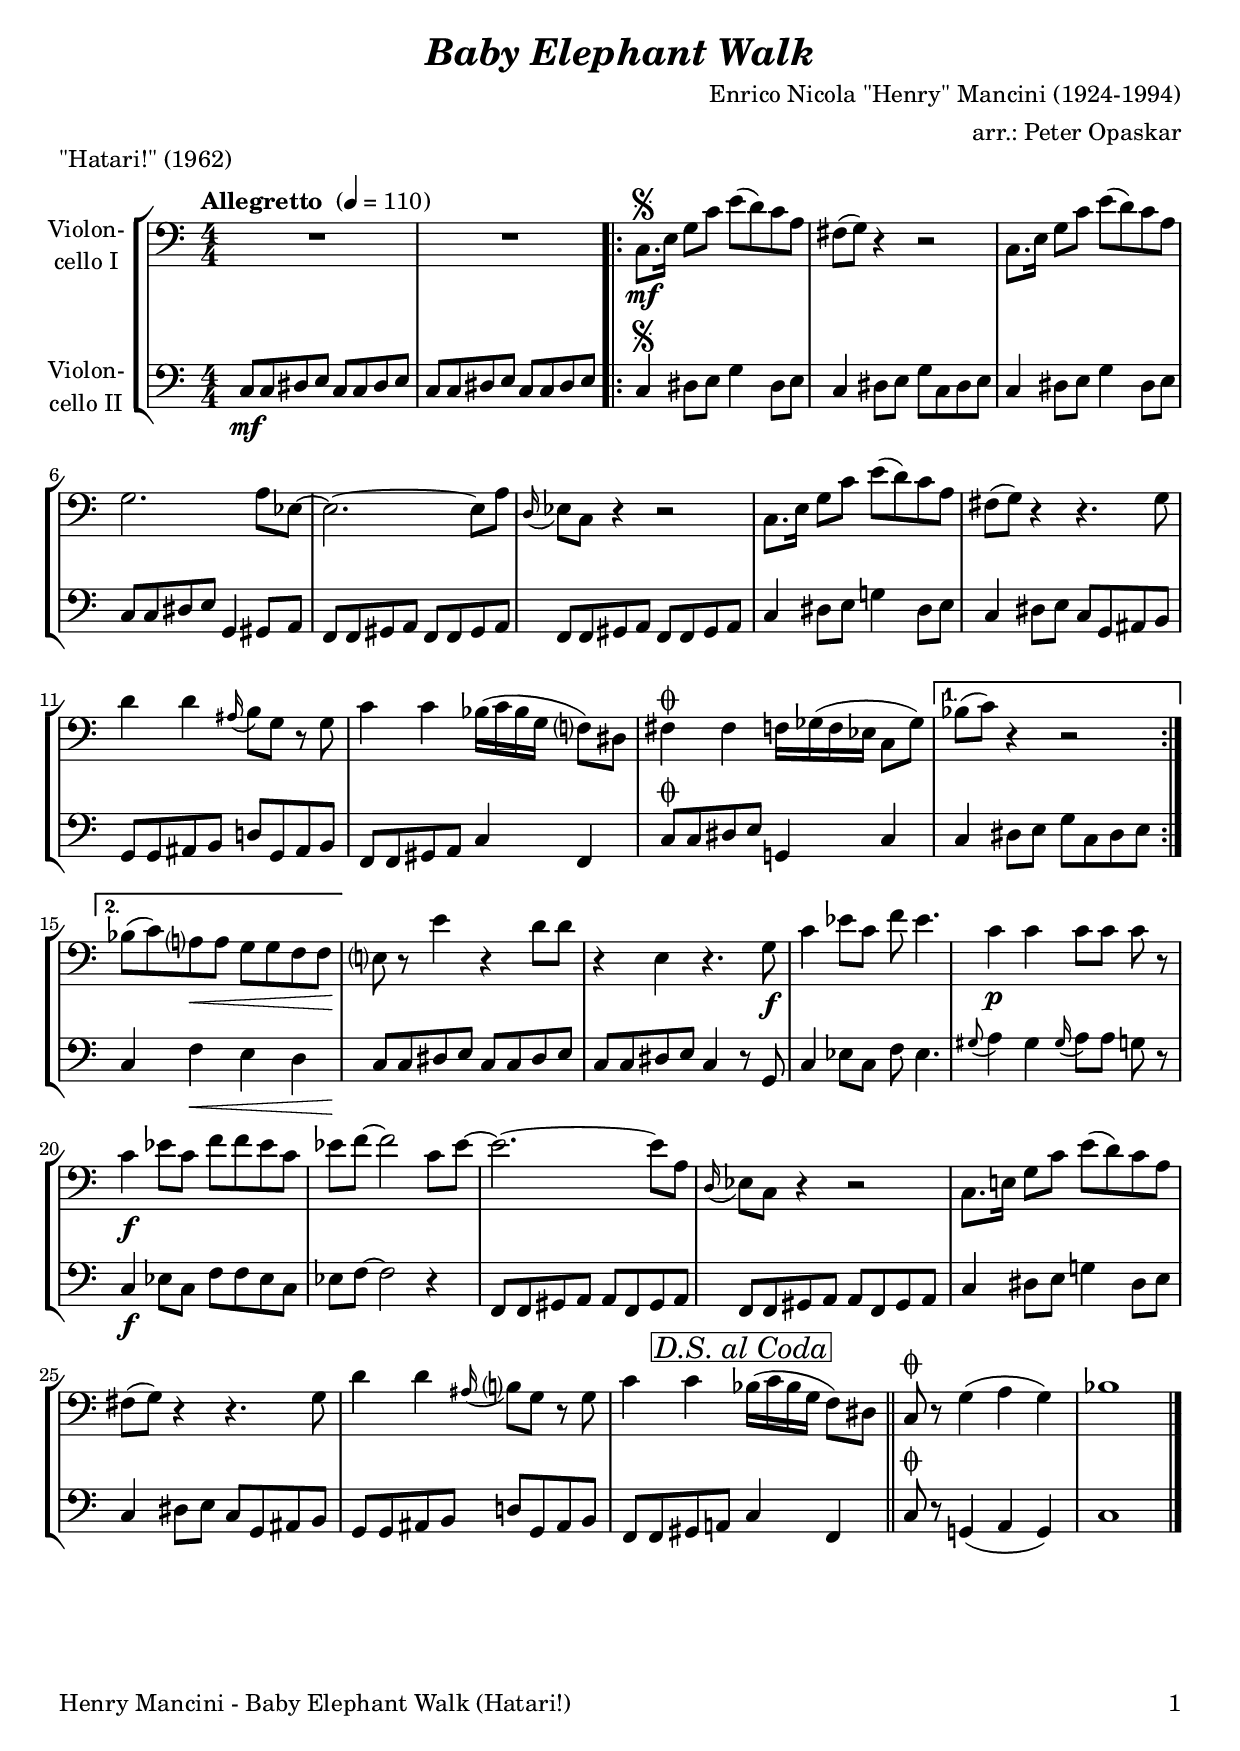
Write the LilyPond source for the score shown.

\version "2.18.2"
\include "deutsch.ly"
  
#(set-global-staff-size 20.6)

\header {
  title     = \markup \bold \italic "Baby Elephant Walk"
  composer  = "Enrico Nicola \"Henry\" Mancini (1924-1994)"
  arranger  = "arr.: Peter Opaskar"
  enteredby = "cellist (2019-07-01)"
  piece     = "\"Hatari!\" (1962)"
}

voiceconsts = {
  \key f \major
  \time 4/4
  \clef "bass"
  \numericTimeSignature
  \compressFullBarRests
  % Set default beaming for all staves
%  \set Timing.beamExceptions = #'()
%  \set Timing.baseMoment     = #(ly:make-moment 1 4)
%  \set Timing.beatStructure  = #'(1 1 1)
  \tempo "Allegretto " 4=110
}

micl = "clarinet"
mifl = "flute"
miob = "oboe"
mifh = "french horn"
misx = "tenor sax"
mist = "string ensemble 1"
miba = "cello"
mivc = "bassoon"

dsac = \mark \markup \box \italic "D.S. al Coda"

\include "v1.ily"
vb = \relative c, {
  \voiceconsts

  f8\mf f gis a f f gis a
  f f gis a f f gis a
  \repeat volta 2 {
    f4\segno gis8 a c4 gis8 a
    f4 gis8 a c f, gis a
    f4 gis8 a c4 gis8 a

    f f gis a c,4 cis8 d
    b b cis d b b cis d
    b b cis d b b cis d
    f4 gis8 a c!4 gis8 a
    f4 gis8 a f c dis e

    c c dis e g! c, dis e
    b b cis d f4 b,
    f'8\coda f gis a c,!4 f
  }
  \alternative {
    { f gis8 a c f, gis a }
    { f4 b\< a g }
  }
  f8\! f gis a f f gis a
  f f gis a f4 r8 c
  f4 as8 f b as4.
  \appoggiatura cis8 d4 cis \appoggiatura cis16 d8[ d] c r

  f,4\f as8 f b b as f
  as b~ b2 r4
  b,8 b cis d d b cis d
  b b cis d d b cis d

  f4 gis8 a c!4 gis8 a
  f4 gis8 a f c dis e
  c c dis e g! c, dis e
  b b cis d! \dsac f4 b, \bar "||"

  f'8\coda r c!4( d c)
  f1 \bar "|."
}


music = \new StaffGroup <<
      \new Staff {
	\set Staff.midiInstrument = \miba
	\set Staff.instrumentName = \markup \center-column { "Violon-" "cello I" }
	\transpose f c' { \va }
      }

      \new Staff {
	\set Staff.midiInstrument = \miba
	\set Staff.instrumentName = \markup \center-column { "Violon-" "cello II" }
	\transpose f c' { \vb }
      }
>>

\book {
   \paper {
    print-page-number = ##t
    print-first-page-number = ##t
    oddHeaderMarkup = \markup \null
    evenHeaderMarkup = \markup \null
    oddFooterMarkup = \markup {
      \fill-line {
        \on-the-fly #print-page-number-check-first
        "Henry Mancini - Baby Elephant Walk (Hatari!)" \fromproperty #'page:page-number-string
      }
    }
    evenFooterMarkup = \oddFooterMarkup
  } \score {
    \music
    \layout {}
  }

  \score {
    \unfoldRepeats \music

    \midi {
      \context {
        \Score
      }
    }
  }
}
